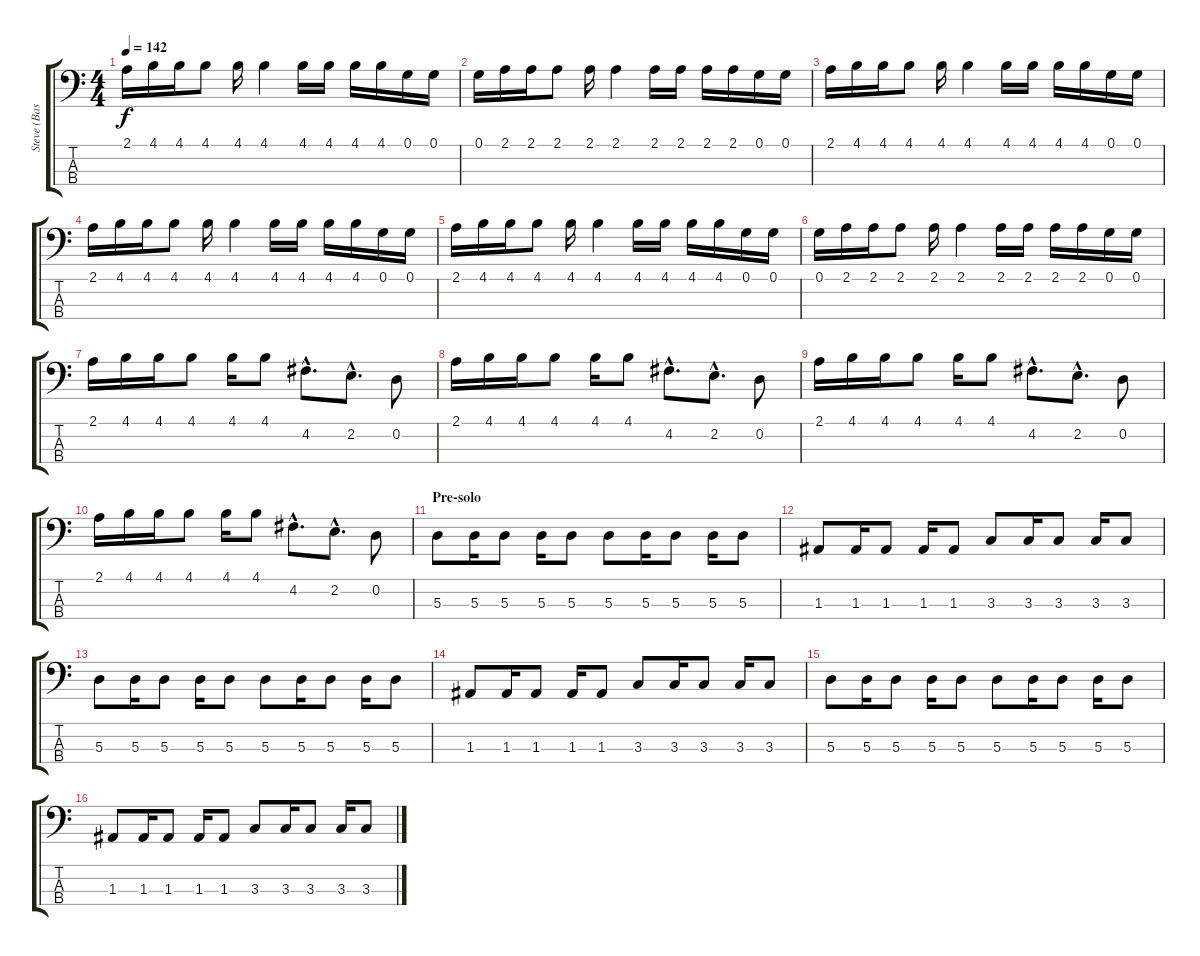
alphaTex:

\track ("Steve (Bass)" "Steve (Bas") {instrument electricbassfinger}
\staff {score tabs}
\tuning (G2 D2 A1 E1) {hide}
\ts (4 4)
\tempo 142
\clef f4
\ks c
2.1.16{dy f} 4.1.16 4.1.16 4.1.8 4.1.16 4.1.4 4.1.16 4.1.16 4.1.16 4.1.16 0.1.16 0.1.16 |
0.1.16 2.1.16 2.1.16 2.1.8 2.1.16 2.1.4 2.1.16 2.1.16 2.1.16 2.1.16 0.1.16 0.1.16 |
2.1.16 4.1.16 4.1.16 4.1.8 4.1.16 4.1.4 4.1.16 4.1.16 4.1.16 4.1.16 0.1.16 0.1.16 |
2.1.16 4.1.16 4.1.16 4.1.8 4.1.16 4.1.4 4.1.16 4.1.16 4.1.16 4.1.16 0.1.16 0.1.16 |
2.1.16 4.1.16 4.1.16 4.1.8 4.1.16 4.1.4 4.1.16 4.1.16 4.1.16 4.1.16 0.1.16 0.1.16 |
0.1.16 2.1.16 2.1.16 2.1.8 2.1.16 2.1.4 2.1.16 2.1.16 2.1.16 2.1.16 0.1.16 0.1.16 |
2.1.16 4.1.16 4.1.16 4.1.8 4.1.16 4.1.8 4.2{hac}.8{d} 2.2{hac}.8{d} 0.2.8 |
2.1.16 4.1.16 4.1.16 4.1.8 4.1.16 4.1.8 4.2{hac}.8{d} 2.2{hac}.8{d} 0.2.8 |
2.1.16 4.1.16 4.1.16 4.1.8 4.1.16 4.1.8 4.2{hac}.8{d} 2.2{hac}.8{d} 0.2.8 |
2.1.16 4.1.16 4.1.16 4.1.8 4.1.16 4.1.8 4.2{hac}.8{d} 2.2{hac}.8{d} 0.2.8 |
\section ("" "Pre-solo")
5.3.8 5.3.16 5.3.8 5.3.16 5.3.8 5.3.8 5.3.16 5.3.8 5.3.16 5.3.8 |
1.3.8 1.3.16 1.3.8 1.3.16 1.3.8 3.3.8 3.3.16 3.3.8 3.3.16 3.3.8 |
5.3.8 5.3.16 5.3.8 5.3.16 5.3.8 5.3.8 5.3.16 5.3.8 5.3.16 5.3.8 |
1.3.8 1.3.16 1.3.8 1.3.16 1.3.8 3.3.8 3.3.16 3.3.8 3.3.16 3.3.8 |
5.3.8 5.3.16 5.3.8 5.3.16 5.3.8 5.3.8 5.3.16 5.3.8 5.3.16 5.3.8 |
1.3.8 1.3.16 1.3.8 1.3.16 1.3.8 3.3.8 3.3.16 3.3.8 3.3.16 3.3.8
